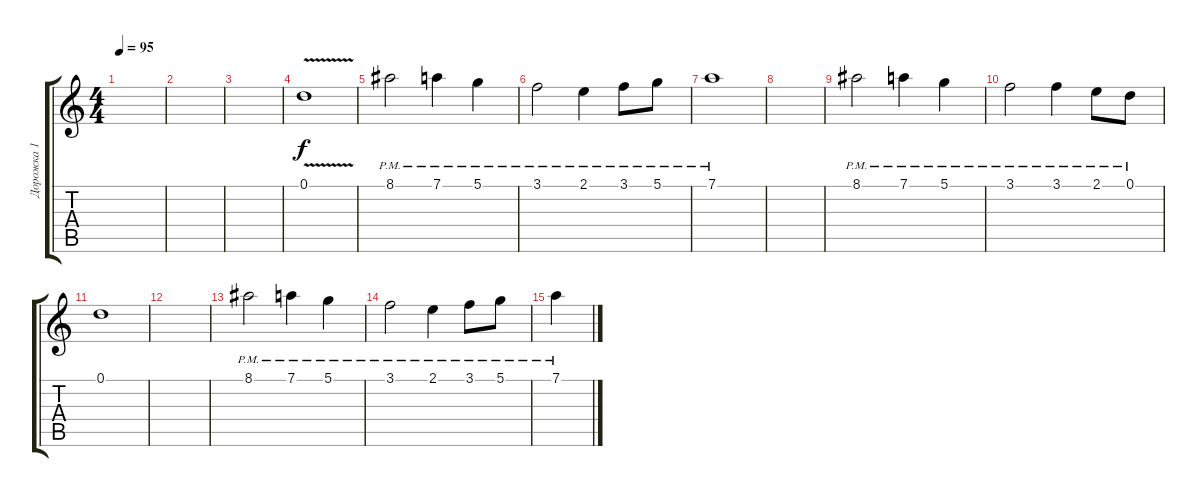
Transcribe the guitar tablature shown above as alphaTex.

\track ("Дорожка 1" "Дорожка 1") {instrument electricbasspick}
\staff {score tabs}
\tuning (D4 A3 F3 C3 G2 D2) {hide}
\ts (4 4)
\tempo 95
\clef g2
\ks c
|
|
|
0.1{v}.1 |
8.1{pm}.2 7.1{pm}.4 5.1{pm}.4 |
3.1{pm}.2 2.1{pm}.4 3.1{pm}.8 5.1{pm}.8 |
7.1{pm}.1 |
|
8.1{pm}.2 7.1{pm}.4 5.1{pm}.4 |
3.1{pm}.2 3.1{pm}.4 2.1{pm}.8 0.1{pm}.8 |
0.1.1 |
|
8.1{pm}.2 7.1{pm}.4 5.1{pm}.4 |
3.1{pm}.2 2.1{pm}.4 3.1{pm}.8 5.1{pm}.8 |
7.1{pm}.4
